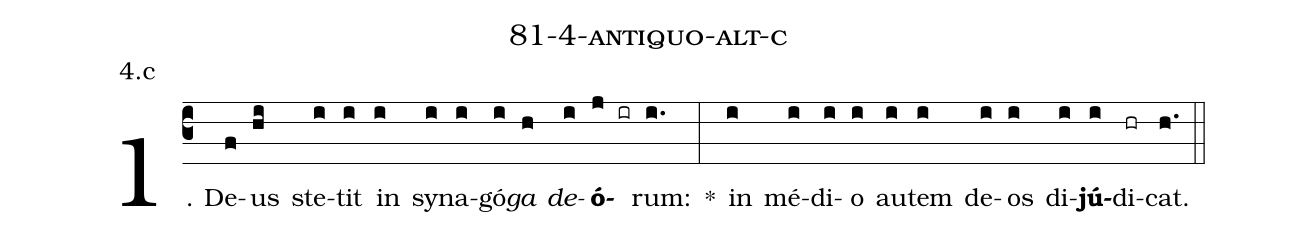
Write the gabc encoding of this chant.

name: 81-4-antiquo-alt-c;
annotation: 4.c;
%%
(c3)1. De(f)us(hi) ste(i)tit(i) in(i) sy(i)na(i)gó(i)<i>ga</i>(h) <i>de</i>(i)<b>ó</b>(j ir)rum:(i.) *(:) in(i) mé(i)di(i)o(i) au(i)tem(i) de(i)os(i) di(i)<b>jú</b>(i)di(hr)cat.(h.) (::)
